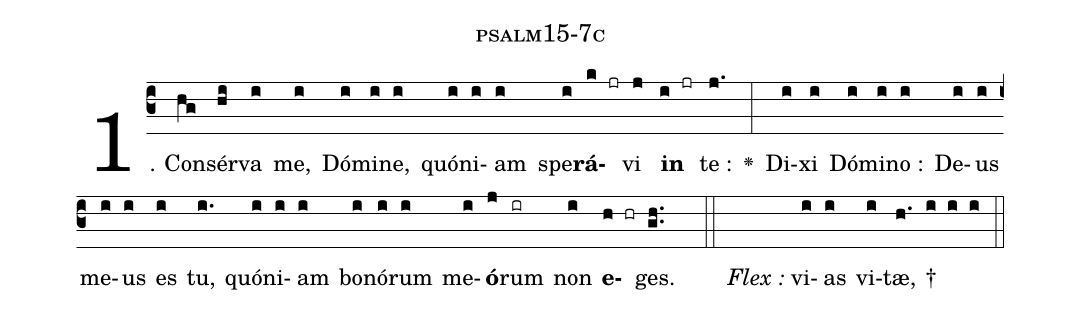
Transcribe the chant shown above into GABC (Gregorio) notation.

name: psalm15-7c;
%%
(c3)1. C{o}n(hg)sér(hi)va(i) me,(i) Dó(i)mi(i)ne,(i) quó(i)ni(i)am(i) spe(i)<b>rá</b>(k jr)vi(j) <b>in</b>(i jr) te :(j.) <v>\greheightstar</v>(:) Di(i)xi(i) Dó(i)mi(i)no :(i) De(i)us(i) me(i)us(i) es(i) tu,(i.) quó(i)ni(i)am(i) bo(i)nó(i)rum(i) me(i)<b>ó</b>(j)rum(ir) non(i) <b>e</b>(h hr)ges.(gh..) (::)
<clear><i>Flex~:</i>~v{i}(i)as(i) vi(i)tæ,(h.) †(i i i) (::)
